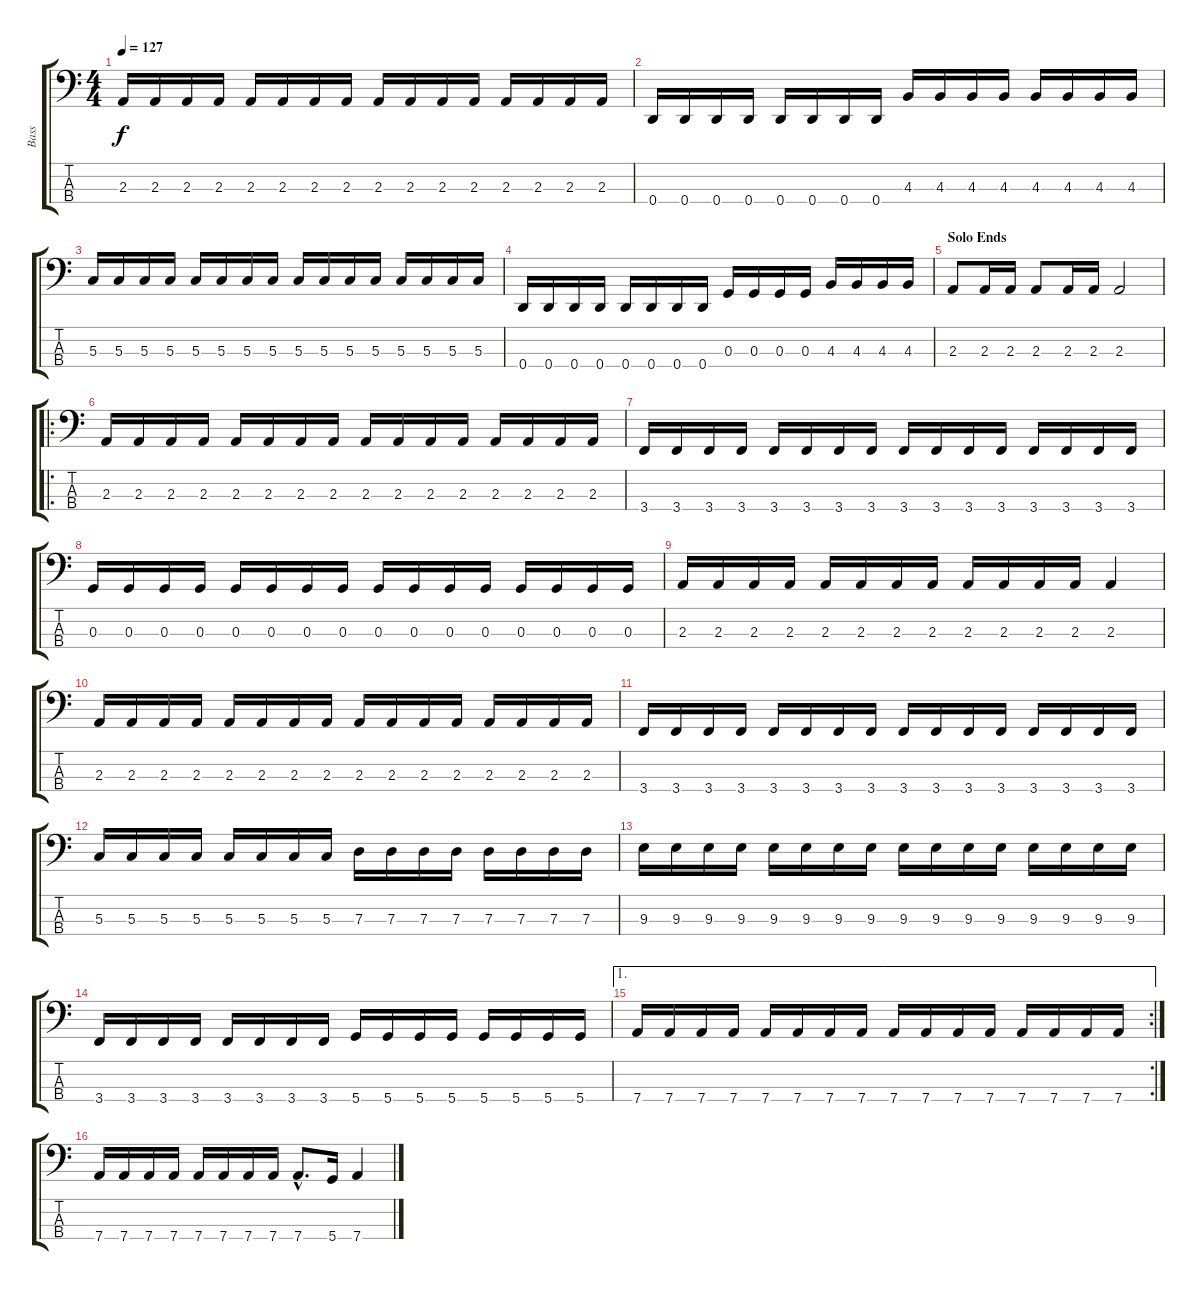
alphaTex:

\track ("Bass" "Bass") {instrument electricbasspick}
\staff {score tabs}
\tuning (F2 C2 G1 D1) {hide}
\ts (4 4)
\tempo 127
\clef f4
\ks c
2.3.16{dy f} 2.3.16 2.3.16 2.3.16 2.3.16 2.3.16 2.3.16 2.3.16 2.3.16 2.3.16 2.3.16 2.3.16 2.3.16 2.3.16 2.3.16 2.3.16 |
0.4.16 0.4.16 0.4.16 0.4.16 0.4.16 0.4.16 0.4.16 0.4.16 4.3.16 4.3.16 4.3.16 4.3.16 4.3.16 4.3.16 4.3.16 4.3.16 |
5.3.16 5.3.16 5.3.16 5.3.16 5.3.16 5.3.16 5.3.16 5.3.16 5.3.16 5.3.16 5.3.16 5.3.16 5.3.16 5.3.16 5.3.16 5.3.16 |
0.4.16 0.4.16 0.4.16 0.4.16 0.4.16 0.4.16 0.4.16 0.4.16 0.3.16 0.3.16 0.3.16 0.3.16 4.3.16 4.3.16 4.3.16 4.3.16 |
\section ("" "Solo Ends")
2.3.8 2.3.16 2.3.16 2.3.8 2.3.16 2.3.16 2.3.2 |
\ro
2.3.16 2.3.16 2.3.16 2.3.16 2.3.16 2.3.16 2.3.16 2.3.16 2.3.16 2.3.16 2.3.16 2.3.16 2.3.16 2.3.16 2.3.16 2.3.16 |
3.4.16 3.4.16 3.4.16 3.4.16 3.4.16 3.4.16 3.4.16 3.4.16 3.4.16 3.4.16 3.4.16 3.4.16 3.4.16 3.4.16 3.4.16 3.4.16 |
0.3.16 0.3.16 0.3.16 0.3.16 0.3.16 0.3.16 0.3.16 0.3.16 0.3.16 0.3.16 0.3.16 0.3.16 0.3.16 0.3.16 0.3.16 0.3.16 |
2.3.16 2.3.16 2.3.16 2.3.16 2.3.16 2.3.16 2.3.16 2.3.16 2.3.16 2.3.16 2.3.16 2.3.16 2.3.4 |
2.3.16 2.3.16 2.3.16 2.3.16 2.3.16 2.3.16 2.3.16 2.3.16 2.3.16 2.3.16 2.3.16 2.3.16 2.3.16 2.3.16 2.3.16 2.3.16 |
3.4.16 3.4.16 3.4.16 3.4.16 3.4.16 3.4.16 3.4.16 3.4.16 3.4.16 3.4.16 3.4.16 3.4.16 3.4.16 3.4.16 3.4.16 3.4.16 |
5.3.16 5.3.16 5.3.16 5.3.16 5.3.16 5.3.16 5.3.16 5.3.16 7.3.16 7.3.16 7.3.16 7.3.16 7.3.16 7.3.16 7.3.16 7.3.16 |
9.3.16 9.3.16 9.3.16 9.3.16 9.3.16 9.3.16 9.3.16 9.3.16 9.3.16 9.3.16 9.3.16 9.3.16 9.3.16 9.3.16 9.3.16 9.3.16 |
3.4.16 3.4.16 3.4.16 3.4.16 3.4.16 3.4.16 3.4.16 3.4.16 5.4.16 5.4.16 5.4.16 5.4.16 5.4.16 5.4.16 5.4.16 5.4.16 |
\ae 1
\rc 2
7.4.16 7.4.16 7.4.16 7.4.16 7.4.16 7.4.16 7.4.16 7.4.16 7.4.16 7.4.16 7.4.16 7.4.16 7.4.16 7.4.16 7.4.16 7.4.16 |
7.4.16 7.4.16 7.4.16 7.4.16 7.4.16 7.4.16 7.4.16 7.4.16 7.4{hac}.8{d} 5.4.16 7.4.4
